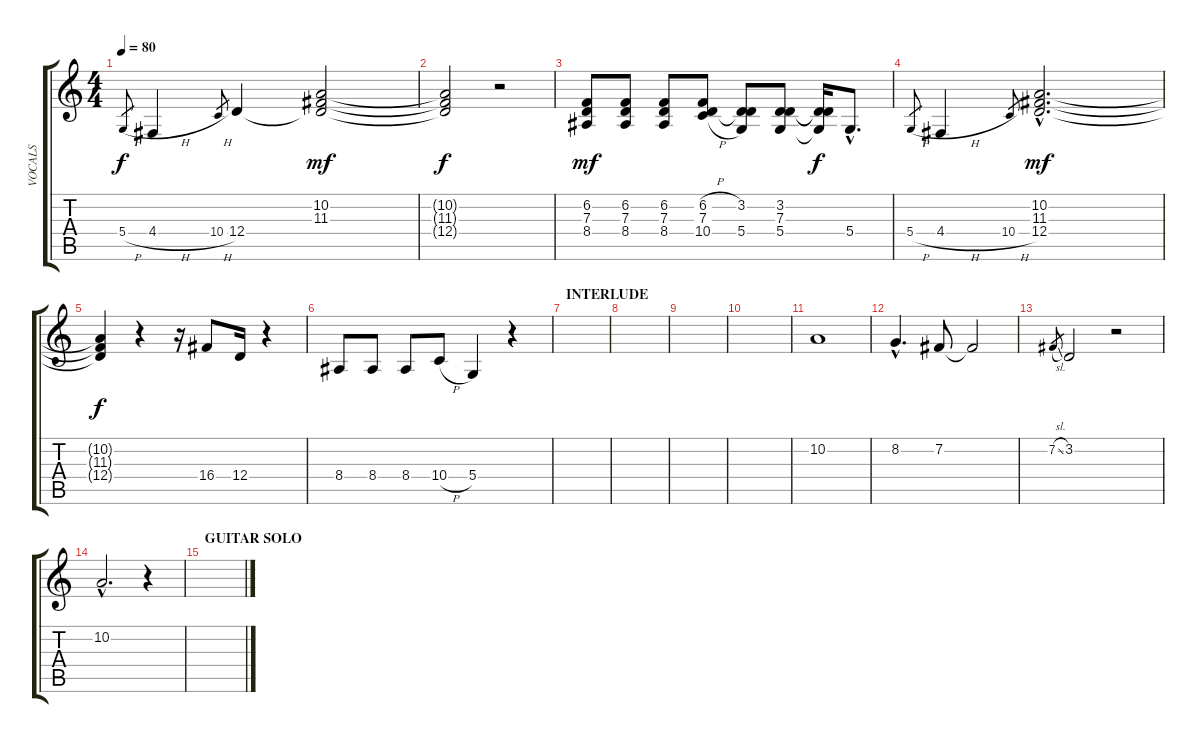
\track ("VOCALS" "VOCALS") {instrument lead6voice}
\staff {score tabs}
\tuning (E4 B3 G3 D3 A2 E2) {hide}
\ts (4 4)
\tempo 80
\clef g2
\ks c
5.4{h}.8{gr dy f} 4.4{h}.4 10.4{h}.8{gr} 12.4.4 (10.2 11.3 12.4{t}).2{dy mf} |
(10.2{t} 11.3{t} 12.4{t}).2{dy f} r.2 |
(6.2 7.3 8.4).8{dy mf} (6.2 7.3 8.4).8 (6.2 7.3 8.4).8 (6.2{h} 7.3 10.4{h}).8 (3.2 7.3{t} 5.4).8 (3.2 7.3 5.4).8 (3.2{t} 7.3{t} 5.4{t}).16{dy f} 5.4{hac}.8{d} |
5.4{h}.8{gr} 4.4{h}.4 10.4{h}.8{gr} (10.2{hac} 11.3{hac} 12.4{hac}).2{d dy mf} |
(10.2{t} 11.3{t} 12.4{t}).4{dy f} r.4 r.16 16.4.8 12.4.16 r.4 |
8.4.8 8.4.8 8.4.8 10.4{h}.8 5.4.4 r.4 |
\section ("" "INTERLUDE")
|
|
|
|
10.2.1 |
8.2{hac}.4{d} 7.2.8 7.2{t}.2 |
7.2{sl}.8{gr} 3.2.2 r.2 |
10.2{hac}.2{d} r.4 |
\section ("" "GUITAR SOLO ")
